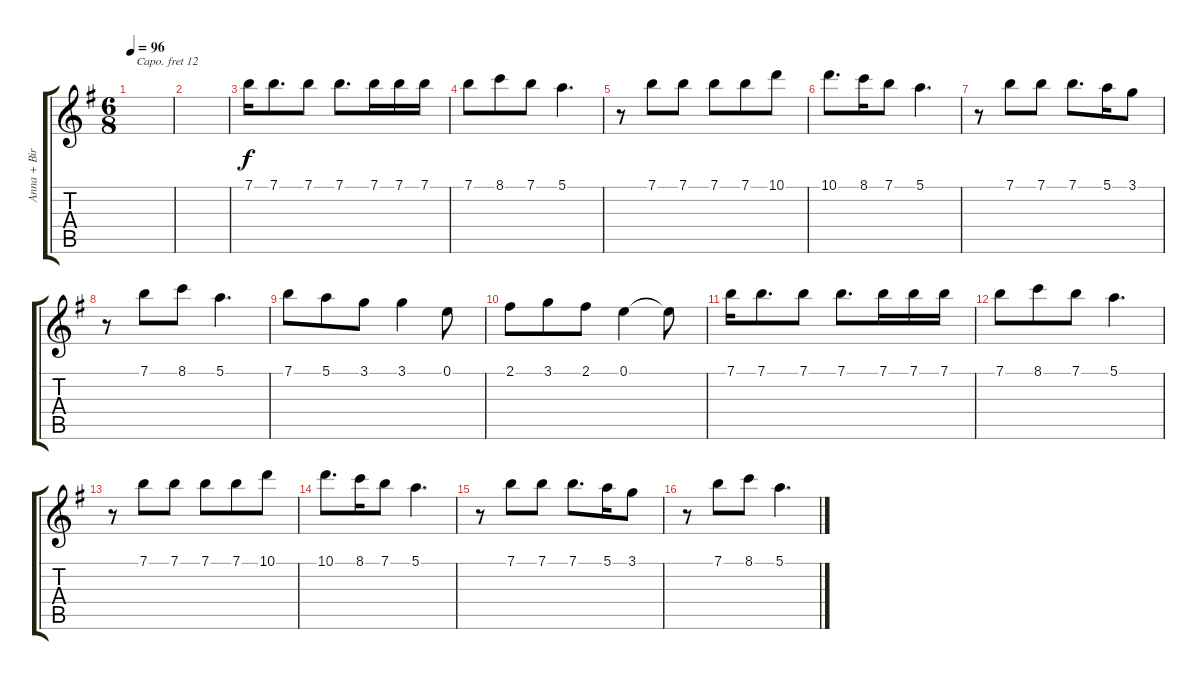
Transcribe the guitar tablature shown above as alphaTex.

\track ("Anna + Birgit (Zweitstimme)" "Anna + Bir") {instrument sopranosax}
\staff {score tabs}
\capo 12
\tuning (E4 B3 G3 D3 A2 E2) {hide}
\ts (6 8)
\tempo 96
\clef g2
\ks g
|
|
7.1.16 7.1.8{d} 7.1.8 7.1.8{d} 7.1.16 7.1.16 7.1.16 |
7.1.8 8.1.8 7.1.8 5.1.4{d} |
r.8 7.1.8 7.1.8 7.1.8 7.1.8 10.1.8 |
10.1.8{d} 8.1.16 7.1.8 5.1.4{d} |
r.8 7.1.8 7.1.8 7.1.8{d} 5.1.16 3.1.8 |
r.8 7.1.8 8.1.8 5.1.4{d} |
7.1.8 5.1.8 3.1.8 3.1.4 0.1.8 |
2.1.8 3.1.8 2.1.8 0.1.4 0.1{t}.8 |
7.1.16 7.1.8{d} 7.1.8 7.1.8{d} 7.1.16 7.1.16 7.1.16 |
7.1.8 8.1.8 7.1.8 5.1.4{d} |
r.8 7.1.8 7.1.8 7.1.8 7.1.8 10.1.8 |
10.1.8{d} 8.1.16 7.1.8 5.1.4{d} |
r.8 7.1.8 7.1.8 7.1.8{d} 5.1.16 3.1.8 |
r.8 7.1.8 8.1.8 5.1.4{d}
